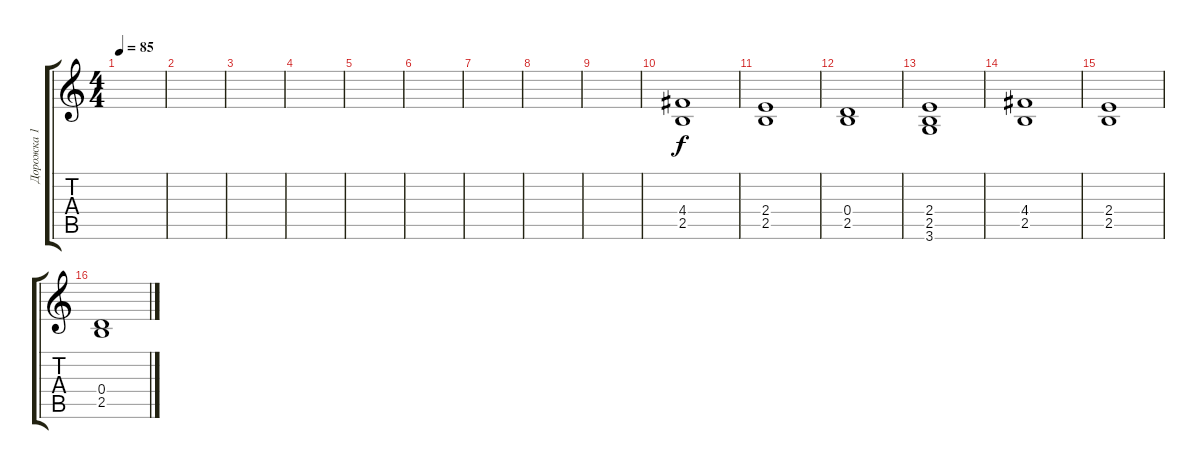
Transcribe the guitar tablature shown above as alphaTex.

\track ("Дорожка 1" "Дорожка 1") {instrument distortionguitar}
\staff {score tabs}
\tuning (E4 B3 G3 D3 A2 E2) {hide}
\ts (4 4)
\tempo 85
\clef g2
\ks c
|
|
|
|
|
|
|
|
|
(4.4 2.5).1 |
(2.4 2.5).1 |
(0.4 2.5).1 |
(2.4 2.5 3.6).1 |
(4.4 2.5).1 |
(2.4 2.5).1 |
(0.4 2.5).1
